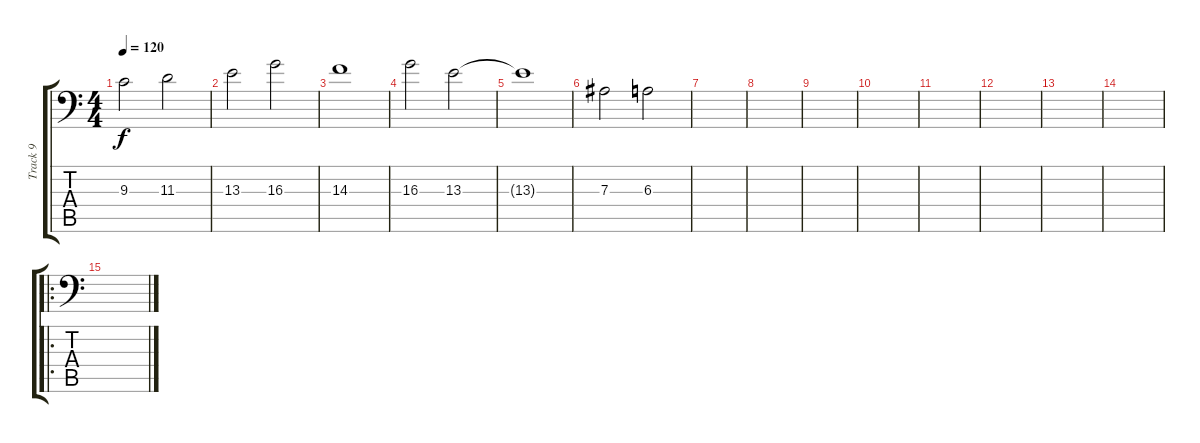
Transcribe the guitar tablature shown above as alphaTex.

\track ("Track 9" "Track 9") {instrument synthstrings1}
\staff {score tabs}
\tuning (C4 G3 Eb3 Bb2 F2 Bb1) {hide}
\ts (4 4)
\tempo 120
\clef f4
\ks c
9.3.2{dy f} 11.3.2 |
13.3.2 16.3.2 |
14.3.1 |
16.3.2 13.3.2 |
13.3{t}.1 |
7.3.2 6.3.2 |
|
|
|
|
|
|
|
|
\ro
